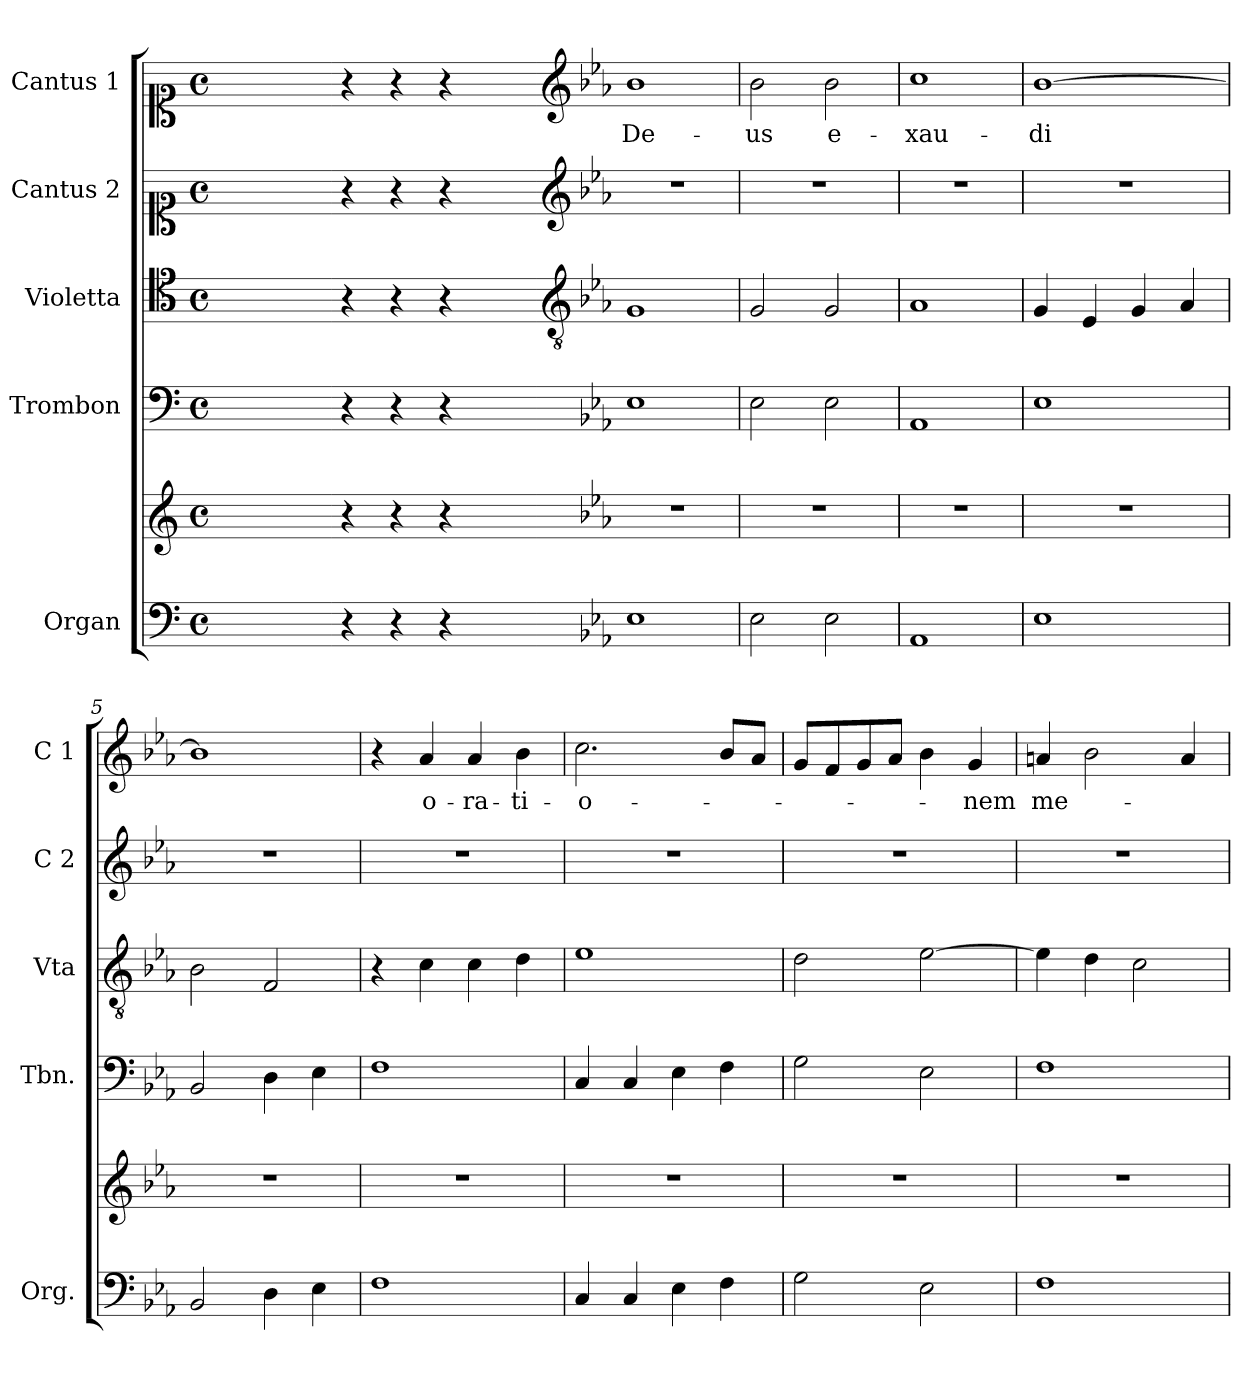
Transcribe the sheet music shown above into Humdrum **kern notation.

**kern	**kern	**kern	**kern	**kern	**kern	**text
*part5	*part5	*part4	*part3	*part2	*part1	*part1
*staff6	*staff5	*staff4	*staff3	*staff2	*staff1	*staff1
*I"Organ	*	*I"Trombon	*I"Violetta	*I"Cantus 2	*I"Cantus 1	*
*I'Org.	*	*I'Tbn.	*I'Vta	*I'C 2	*I'C 1	*
*clefF4	*clefG2	*clefF4	*clefC4	*clefC1	*clefC1	*
*k[]	*k[]	*k[]	*k[]	*k[]	*k[]	*
*C:	*C:	*C:	*C:	*C:	*C:	*
*M4/4	*M4/4	*M4/4	*M4/4	*M4/4	*M4/4	*
*met(c)	*met(c)	*met(c)	*met(c)	*met(c)	*met(c)	*
=	=	=	=	=	=	=
1ryy	1ryy	1ryy	1ryy	1ryy	1ryy	.
=1X-	=1X-	=1X-	=1X-	=1X-	=1X-	=1X-
4r	4r	4r	4r	4r	4r	.
4r	4r	4r	4r	4r	4r	.
4r	4r	4r	4r	4r	4r	.
4ryy	4ryy	4ryy	4ryy	4ryy	4ryy	.
=1-	=1-	=1-	=1-	=1-	=1-	=1-
*	*	*	*clefGv2	*clefG2	*clefG2	*
*k[b-e-a-]	*k[b-e-a-]	*k[b-e-a-]	*k[b-e-a-]	*k[b-e-a-]	*k[b-e-a-]	*
*E-:	*E-:	*E-:	*E-:	*E-:	*E-:	*
!	!	!	!	!	!	!LO:LY:b
1E-	1r	1E-	1G	1r	1b-	De-
=2	=2	=2	=2	=2	=2	=2
!	!	!	!	!	!	!LO:LY:b
2E-\	1r	2E-\	2G/	1r	2b-\	-us
!	!	!	!	!	!	!LO:LY:b
2E-\	.	2E-\	2G/	.	2b-\	e-
=3	=3	=3	=3	=3	=3	=3
!	!	!	!	!	!	!LO:LY:b
1AA-	1r	1AA-	1A-	1r	1cc	-xau-
=4	=4	=4	=4	=4	=4	=4
!	!	!	!	!	!	!LO:LY:b
1E-	1r	1E-	4G/	1r	[1b-	-di
.	.	.	4E-/	.	.	.
.	.	.	4G/	.	.	.
.	.	.	4A-/	.	.	.
=5	=5	=5	=5	=5	=5	=5
2BB-/	1r	2BB-/	2B-\	1r	1b-]	.
4D\	.	4D\	2F/	.	.	.
4E-\	.	4E-\	.	.	.	.
=6	=6	=6	=6	=6	=6	=6
1F	1r	1F	4r	1r	4r	.
!	!	!	!	!	!	!LO:LY:b
.	.	.	4c\	.	4a-/	o-
!	!	!	!	!	!	!LO:LY:b
.	.	.	4c\	.	4a-/	-ra-
!	!	!	!	!	!	!LO:LY:b
.	.	.	4d\	.	4b-\	-ti-
=7	=7	=7	=7	=7	=7	=7
!	!	!	!	!	!	!LO:LY:b
4C/	1r	4C/	1e-	1r	2.cc\	-o-
4C/	.	4C/	.	.	.	.
4E-\	.	4E-\	.	.	.	.
4F\	.	4F\	.	.	8b-/L	.
.	.	.	.	.	8a-/J	.
=8	=8	=8	=8	=8	=8	=8
2G\	1r	2G\	2d\	1r	8g/L	.
.	.	.	.	.	8f/	.
.	.	.	.	.	8g/	.
.	.	.	.	.	8a-/J	.
2E-\	.	2E-\	[2e-\	.	4b-\	.
!	!	!	!	!	!	!LO:LY:b
.	.	.	.	.	4g/	-nem
=9	=9	=9	=9	=9	=9	=9
!	!	!	!	!	!	!LO:LY:b
1F	1r	1F	4e-\]	1r	4an/	me-
.	.	.	4d\	.	2b-\	.
.	.	.	2c\	.	.	.
.	.	.	.	.	4a/	.
=	=	=	=	=	=	=
*-	*-	*-	*-	*-	*-	*-
